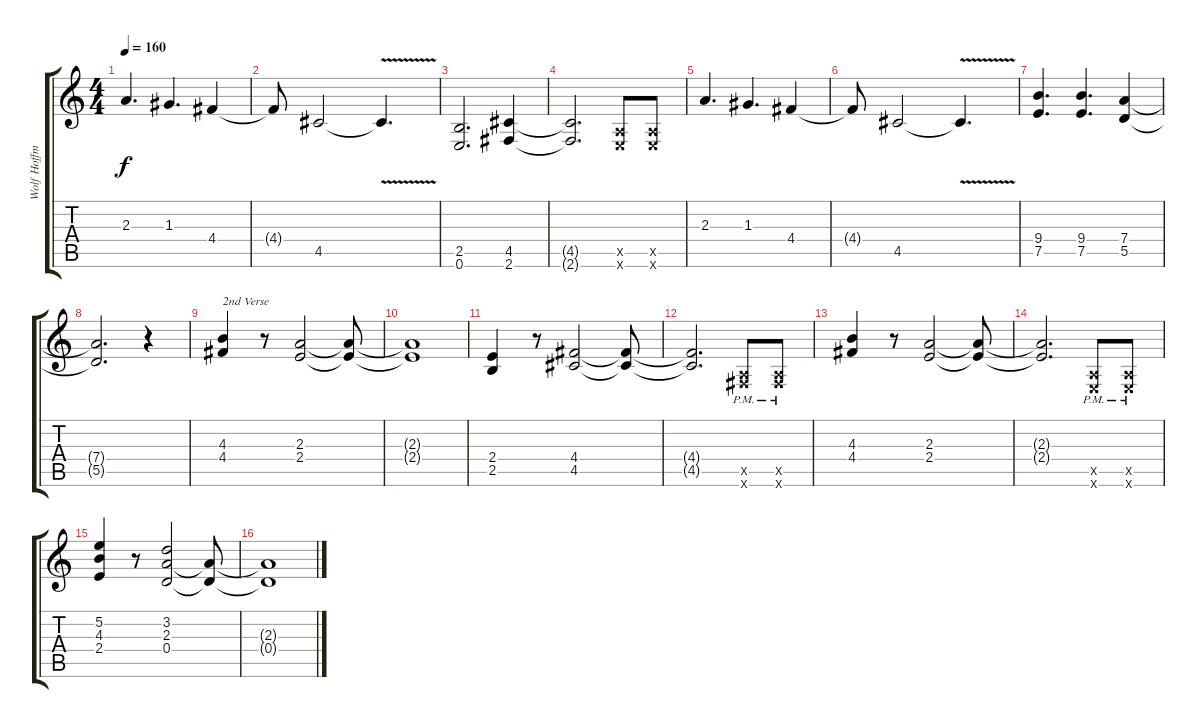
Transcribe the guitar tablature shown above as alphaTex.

\track ("Wolf Hoffmann" "Wolf Hoffm") {instrument distortionguitar}
\staff {score tabs}
\tuning (E4 B3 G3 D3 A2 E2) {hide}
\ts (4 4)
\tempo 160
\clef g2
\ks c
2.3.4{d dy f} 1.3.4{d} 4.4.4 |
4.4{t}.8 4.5.2 4.5{v t}.4{d} |
(2.5 0.6).2{d} (4.5 2.6).4 |
(4.5{t} 2.6{t}).2{d} (0.5{x} 0.6{x}).8 (0.5{x} 0.6{x}).8 |
2.3.4{d} 1.3.4{d} 4.4.4 |
4.4{t}.8 4.5.2 4.5{v t}.4{d} |
(9.4 7.5).4{d} (9.4 7.5).4{d} (7.4 5.5).4 |
(7.4{t} 5.5{t}).2{d} r.4 |
(4.3 4.4).4{txt "2nd Verse"} r.8 (2.3 2.4).2 (2.3{t} 2.4{t}).8 |
(2.3{t} 2.4{t}).1 |
(2.4 2.5).4 r.8 (4.4 4.5).2 (4.4{t} 4.5{t}).8 |
(4.4{t} 4.5{t}).2{d} (0.5{x} 2.6{pm x}).8 (0.5{x} 2.6{pm x}).8 |
(4.3 4.4).4 r.8 (2.3 2.4).2 (2.3{t} 2.4{t}).8 |
(2.3{t} 2.4{t}).2{d} (0.5{x} 0.6{pm x}).8 (0.5{x} 0.6{pm x}).8 |
(5.2 4.3 2.4).4 r.8 (3.2 2.3 0.4).2 (2.3{t} 0.4{t}).8 |
(2.3{t} 0.4{t}).1
